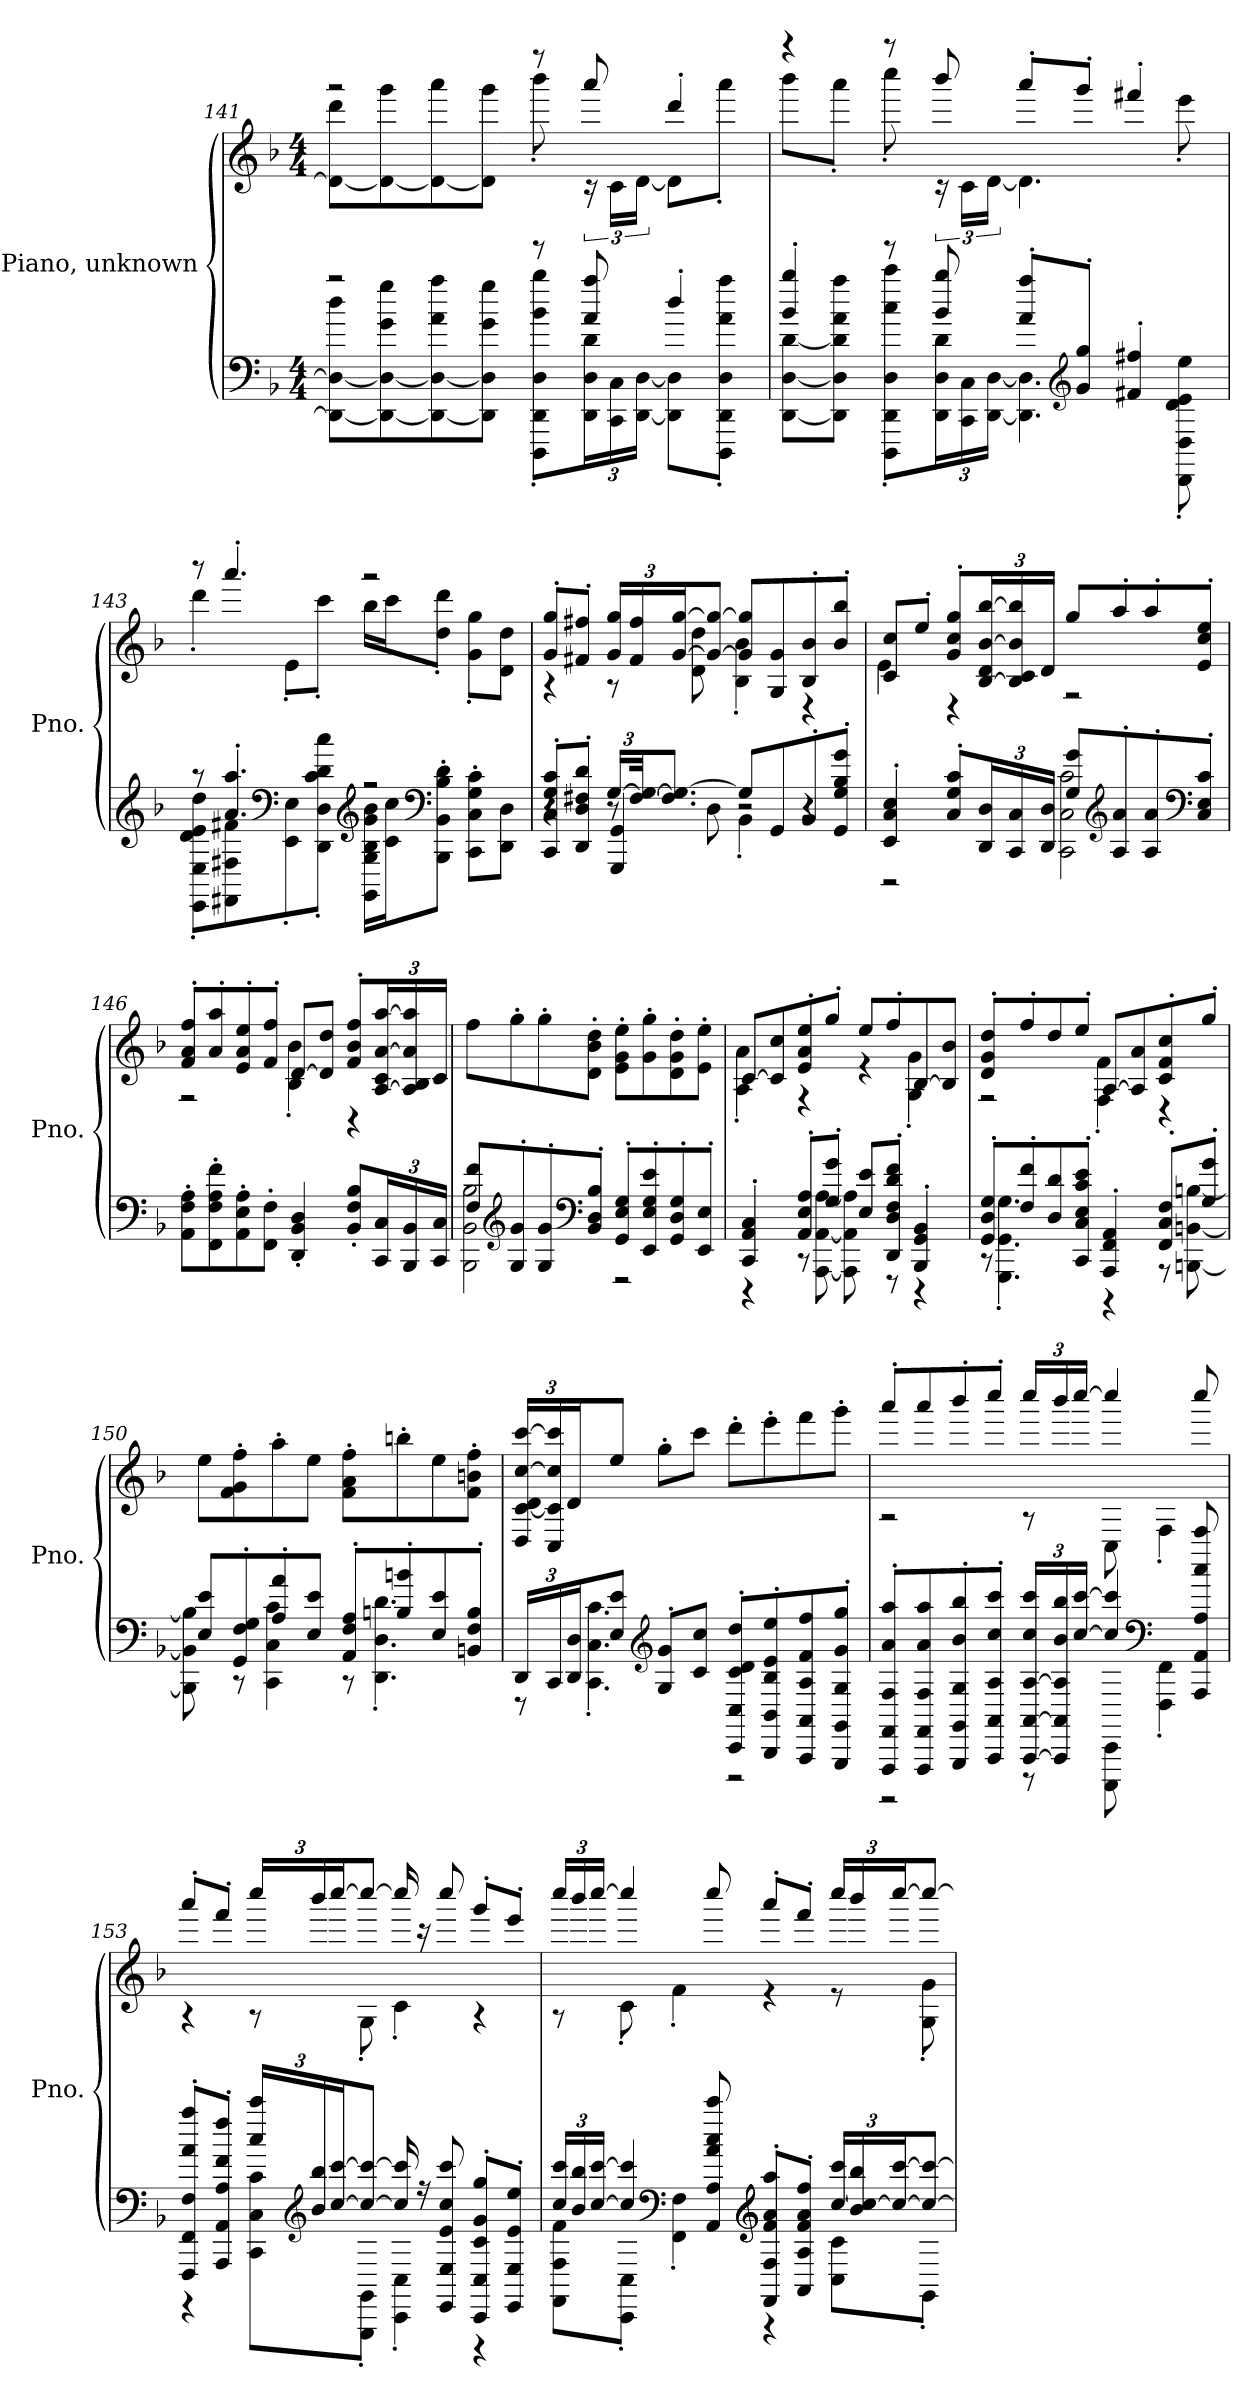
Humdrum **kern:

**kern	**kern
*part1	*part1
*staff2	*staff1
*I"Piano, unknown	*
*I'Pno.	*
*clefF4	*clefG2
*k[b-]	*k[b-]
*M4/4	*M4/4
=141	=141
*^	*^
2r	8DD\_ 8D\_ 8dd\L	2r	8d\_ 8ddd\L
.	8DD\_ 8D\_ 8g\ 8gg\	.	8d\_ 8ggg\
.	8DD\_ 8D\_ 8a\ 8aa\	.	8d\_ 8aaa\
.	8DD\] 8D\] 8g\ 8gg\J	.	8d\] 8ggg\J
8r	8DDD\' 8DD\' 8D\' 8b-\' 8bb-\'L	8r	8bbb-'\
*	*Xbrackettup	*	*
8a/ 8aa/	24DD\ 24D\ 24d\L	8aaa/	24r
.	24CC\ 24C\	.	24c\LL
.	[24DD\ [24D\JJ	.	[24d\JJ
4dd'/	8DD\] 8D\]L	4ddd'/	8d\L]
.	8DDD\' 8DD\' 8D\' 8a\' 8aa\'J	.	8aaa'\J
!!LO:LB:g=z	!!
=142	=142	=142	=142
4b-/' 4bb-/'	[8DD\ [8D\ [8d\L	4r	8bbb-\L
.	8DD\] 8D\] 8d\] 8a\ 8aa\J	.	8aaa'\J
8r	8DDD\' 8DD\' 8D\' 8cc\' 8ccc\'L	8r	8cccc'\
8b-/ 8bb-/	24DD\ 24D\ 24d\L	8bbb-/	24r
.	24CC\ 24C\	.	24c\LL
.	[24DD\ [24D\JJ	.	[24d\JJ
8a/' 8aa/'L	4.DD\] 4.D\]	8aaa'/L	4.d\]
*clefG2	*	*	*
8g/' 8gg/'J	.	8ggg'/J	.
4f#X/' 4ff#X/'	.	4fff#X'/	.
.	8DD\' 8D\' 8d\' 8e\' 8ee\'	.	8eee'\
=143	=143	=143	=143
8r	8EE\' 8E\' 8d\' 8e\' 8dd\'L	8r	4ddd'\
4.a/' 4.aa/'	8FF#X\ 8F#X\ 8f#X\	4.aaa'/	.
*clefF4	*	*	*
.	8EE\' 8E\'	.	8e'\L
.	8DD\' 8D\' 8c\' 8d\' 8cc\'J	.	8ccc'\J
*clefG2	*	*	*
2r	16GG\ 16G\ 16B-\ 16g\ 16b-\LL	2r	16bb-\LL
.	16c\ 16cc\J	.	16ccc\J
*clefF4	*	*	*
.	8BBB-\' 8BB-\' 8B-\' 8d\'J	.	8dd\' 8ddd\'J
.	8CC\' 8C\' 8G\' 8c\'L	.	8g\' 8gg\'L
.	8DD\ 8D\J	.	8d\ 8dd\J
!!LO:LB:g=z	!!
=144	=144	=144	=144
*	*^	*	*
8CC/' 8C/' 8G/' 8c/'L	4r	4r	8g/' 8gg/'L	4r
8DD/' 8D/' 8F#X/' 8d/'J	.	.	8f#X/' 8ff#X/'J	.
*	*	*	*Xbrackettup	*
[24G/LL	8r	4GGG/ 4GG/	24g/ 24gg/LL	8r
[48F#/ 48G/_JK	.	.	24f#/ 24ff#/	.
8.F#/] 8.G/_J	.	.	.	.
.	.	.	[24g/ [24gg/J	.
.	8D\	.	8g/_ 8gg/_J	8d\ 8dd\
8G/L]	4BB-'\	2r	8g/] 8gg/]L	4B-\' 4b-\'
8GG/	.	.	8G/ 8g/	.
8BB-'/	4r	.	8B-/' 8b-/'	4r
8GG/' 8G/' 8B-/' 8g/'J	.	.	8b-/' 8bb-/'J	.
*	*v	*v	*	*
=145	=145	=145	=145
4EE/' 4C/' 4E/'	2r	8c/ 8cc/L	4e\
.	.	8ee'/J	.
8C/' 8G/' 8c/'L	.	8g/' 8cc/' 8gg/'L	4r
24DD/ 24D/L	.	[24B-/ 24d/ [24b-/ [24bb-/L	.
24CC/ 24C/	.	24B-/] 24c/ 24b-/] 24bb-/]	.
24DD/ 24D/JJ	.	24d/JJ	.
8G/ 8g/L	2CC\ 2C\ 2c\	8gg/L	2r
*clefG2	*	*	*
8A/' 8a/'	.	8aa'/	.
8A/' 8a/'	.	8aa'/	.
*clefF4	*	*	*
8C/' 8E/' 8c/'J	.	8e/' 8cc/' 8ee/'J	.
*v	*v	*	*
!!LO:LB:g=z	!!
=146	=146	=146
8AA\' 8F\' 8A\'L	8f/' 8a/' 8ff/'L	2r
8FF\' 8F\' 8A\' 8f\'	8a/' 8aa/'	.
8AA\' 8E\' 8A\'	8e/' 8a/' 8ee/'	.
8FF\' 8F\'J	8f/' 8ff/'J	.
4DD/' 4BB-/' 4D/'	[8d/L	4B-\' 4b-\'
.	8d/] 8dd/J	.
8BB-/' 8F/' 8B-/'L	8f/' 8b-/' 8ff/'L	4r
24CC/ 24C/L	[24A/ 24c/ [24a/ [24aa/L	.
24BBB-/ 24BB-/	24A/] 24B-/ 24a/] 24aa/]	.
24CC/ 24C/JJ	24c/JJ	.
*	*v	*v
=147	=147
*^	*
8F/ 8f/L	2BBB-\ 2BB-\ 2B-\	8ff\L
*clefG2	*	*
8G/' 8g/'	.	8gg'\
8G/' 8g/'	.	8gg'\
*clefF4	*	*
8BB-/' 8D/' 8B-/'J	.	8d\' 8b-\' 8dd\'J
8GG/' 8E/' 8G/'L	2r	8e\' 8g\' 8ee\'L
8EE/' 8E/' 8G/' 8e/'	.	8g\' 8gg\'
8GG/' 8D/' 8G/'	.	8d\' 8g\' 8dd\'
8EE/' 8E/'J	.	8e\' 8ee\'J
=148	=148	=148
*	*	*^
4CC/' 4AA/' 4C/'	4r	[8c/L	4A\' 4a\'
.	.	8c/] 8cc/	.
8AA/' 8E/' 8A/'L	8r	8e/' 8a/' 8ee/'	4r
8G/' 8g/'J	[8AAA\ [8AA\ [8A\	8gg'/J	.
8E/ 8e/L	8AAA\] 8AA\] 8A\]	8ee/L	4r
8DD/' 8D/' 8F/' 8d/' 8f/'J	8r	8ff'/	.
4BBB-/' 4GG/' 4BB-/'	4r	[8B-/	4G\' 4g\'
.	.	8B-/] 8b-/J	.
!!LO:PB:g=z	!!
=149	=149	=149	=149
8GG/' 8D/' 8G/'L	8r	8d/' 8g/' 8dd/'L	2r
8F/' 8f/'	4.GGG\' 4.GG\' 4.G\'	8ff'/	.
8D/ 8d/	.	8dd/	.
8CC/' 8C/' 8E/' 8c/' 8e/'J	.	8ee'/J	.
4AAA/' 4FF/' 4AA/'	4r	[8A/L	4F\' 4f\'
.	.	8A/] 8a/	.
8FF/' 8C/' 8F/'L	8r	8c/' 8f/' 8cc/'	4r
8G/' 8g/'J	[8BBBn\ [8BBn\ [8Bn\	8gg'/J	.
*	*	*v	*v
=150	=150	=150
8E/ 8e/L	8BBB\] 8BB\] 8B\]	8ee\L
8GG/' 8F/' 8G/'	8r	8f\' 8g\' 8ff\'
8A/' 8a/'	4CC\ 4C\ 4c\	8aa'\
8E/ 8e/J	.	8ee\J
8AA/' 8F/' 8A/'L	8r	8f\' 8a\' 8ff\'L
8Bn/' 8bn/'	4.DD\' 4.D\' 4.d\'	8bbn'\
8E/ 8e/	.	8ee\
8BBn/' 8F/' 8B/'J	.	8f\' 8bn\' 8ff\'J
=151	=151	=151
24DD/LL	8r	24D/ [24c/ 24d/ [24cc/ [24ccc/LL
24CC/	.	24C/ 24c/] 24cc/] 24ccc/]
24DD/ 24D/J	.	24d/J
8E/ 8e/J	4.CC\' 4.C\' 4.c\'	8ee/J
*clefG2	*	*
8G/' 8g/'L	.	8gg'\L
8c/ 8cc/J	.	8ccc\J
8CC/' 8C/' 8c/' 8d/' 8dd/'L	2r	8ddd'\L
8BBB-/' 8BB-/' 8B-/' 8e/' 8ee/'	.	8eee'\
8AAA/ 8AA/ 8A/ 8f/ 8ff/	.	8fff\
8GGG/' 8GG/' 8G/' 8g/' 8gg/'J	.	8ggg'\J
!!LO:LB:g=z
=152	=152	=152
*	*	*^
8FFF/' 8FF/' 8F/' 8a/' 8aa/'L	2r	8aaa'/L	2r
8FFF/ 8FF/ 8F/ 8a/ 8aa/	.	8aaa/	.
8GGG/' 8GG/' 8G/' 8b-/' 8bb-/'	.	8bbb-'/	.
8AAA/' 8AA/' 8A/' 8cc/' 8ccc/'J	.	8cccc'/J	.
[24AAA/ [24AA/ [24A/ 24cc/ 24ccc/LL	8r	24cccc/LL	8r
24AAA/] 24AA/] 24A/] 24b-/ 24bb-/	.	24bbb-/	.
[24cc/ [24ccc/JJ	.	[24cccc/JJ	.
4cc/] 4ccc/]	8CCC\ 8CC\	4cccc/]	8C\
*clefF4	*	*	*
.	4FFF\' 4FF\'	.	4F'\
8AAA/ 8AA/ 8A/ 8cc/ 8ccc/	.	8cccc/	.
=153	=153	=153	=153
8FFF/' 8FF/' 8F/' 8a/' 8aa/'L	4r	8aaa'/L	4r
8AAA/' 8AA/' 8A/' 8f/' 8ff/'J	.	8fff'/J	.
24cc/ 24ccc/LL	8CC\ 8C\ 8c\L	24cccc/LL	8r
*clefG2	*	*	*
24b-/ 24bb-/	.	24bbb-/	.
[24cc/ [24ccc/J	.	[24cccc/J	.
8cc/_ 8ccc/_J	8GGG\' 8GG\'J	8cccc/J_	8G'\
16cc/] 16ccc/]	4CC\' 4C\'	16cccc/]	4c'\
16r	.	16r	.
8EE/ 8E/ 8e/ 8cc/ 8ccc/	.	8cccc/	.
8CC/' 8C/' 8c/' 8g/' 8gg/'L	4r	8ggg'/L	4r
8EE/' 8E/' 8e/' 8ee/'J	.	8eee'/J	.
!!LO:LB:g=z	!!
=154	=154	=154	=154
24cc/ 24ccc/LL	8FF\ 8F\ 8f\L	24cccc/LL	8r
24b-/ 24bb-/	.	24bbb-/	.
[24cc/ [24ccc/JJ	.	[24cccc/JJ	.
4cc/] 4ccc/]	8CC\' 8C\'J	4cccc/]	8c'\
*clefF4	*	*	*
.	4FF\' 4F\'	.	4f'\
8AA/ 8A/ 8a/ 8cc/ 8ccc/	.	8cccc/	.
*clefG2	*	*	*
8FF/' 8F/' 8f/' 8a/' 8aa/'L	4r	8aaa'/L	4r
8AA/' 8A/' 8f/' 8a/' 8ff/'J	.	8fff'/J	.
[24cc/ 24ccc/LL	8C\ 8c\L	24cccc/LL	8r
24b-/ 24cc/_ 24bb-/	.	24bbb-/	.
24cc/_ [24ccc/J	.	[24cccc/J	.
8cc/_ 8ccc/_J	8GG'\J	8cccc/J_	8G\' 8g\'
*v	*v	*	*
*	*v	*v
=	=
*-	*-
